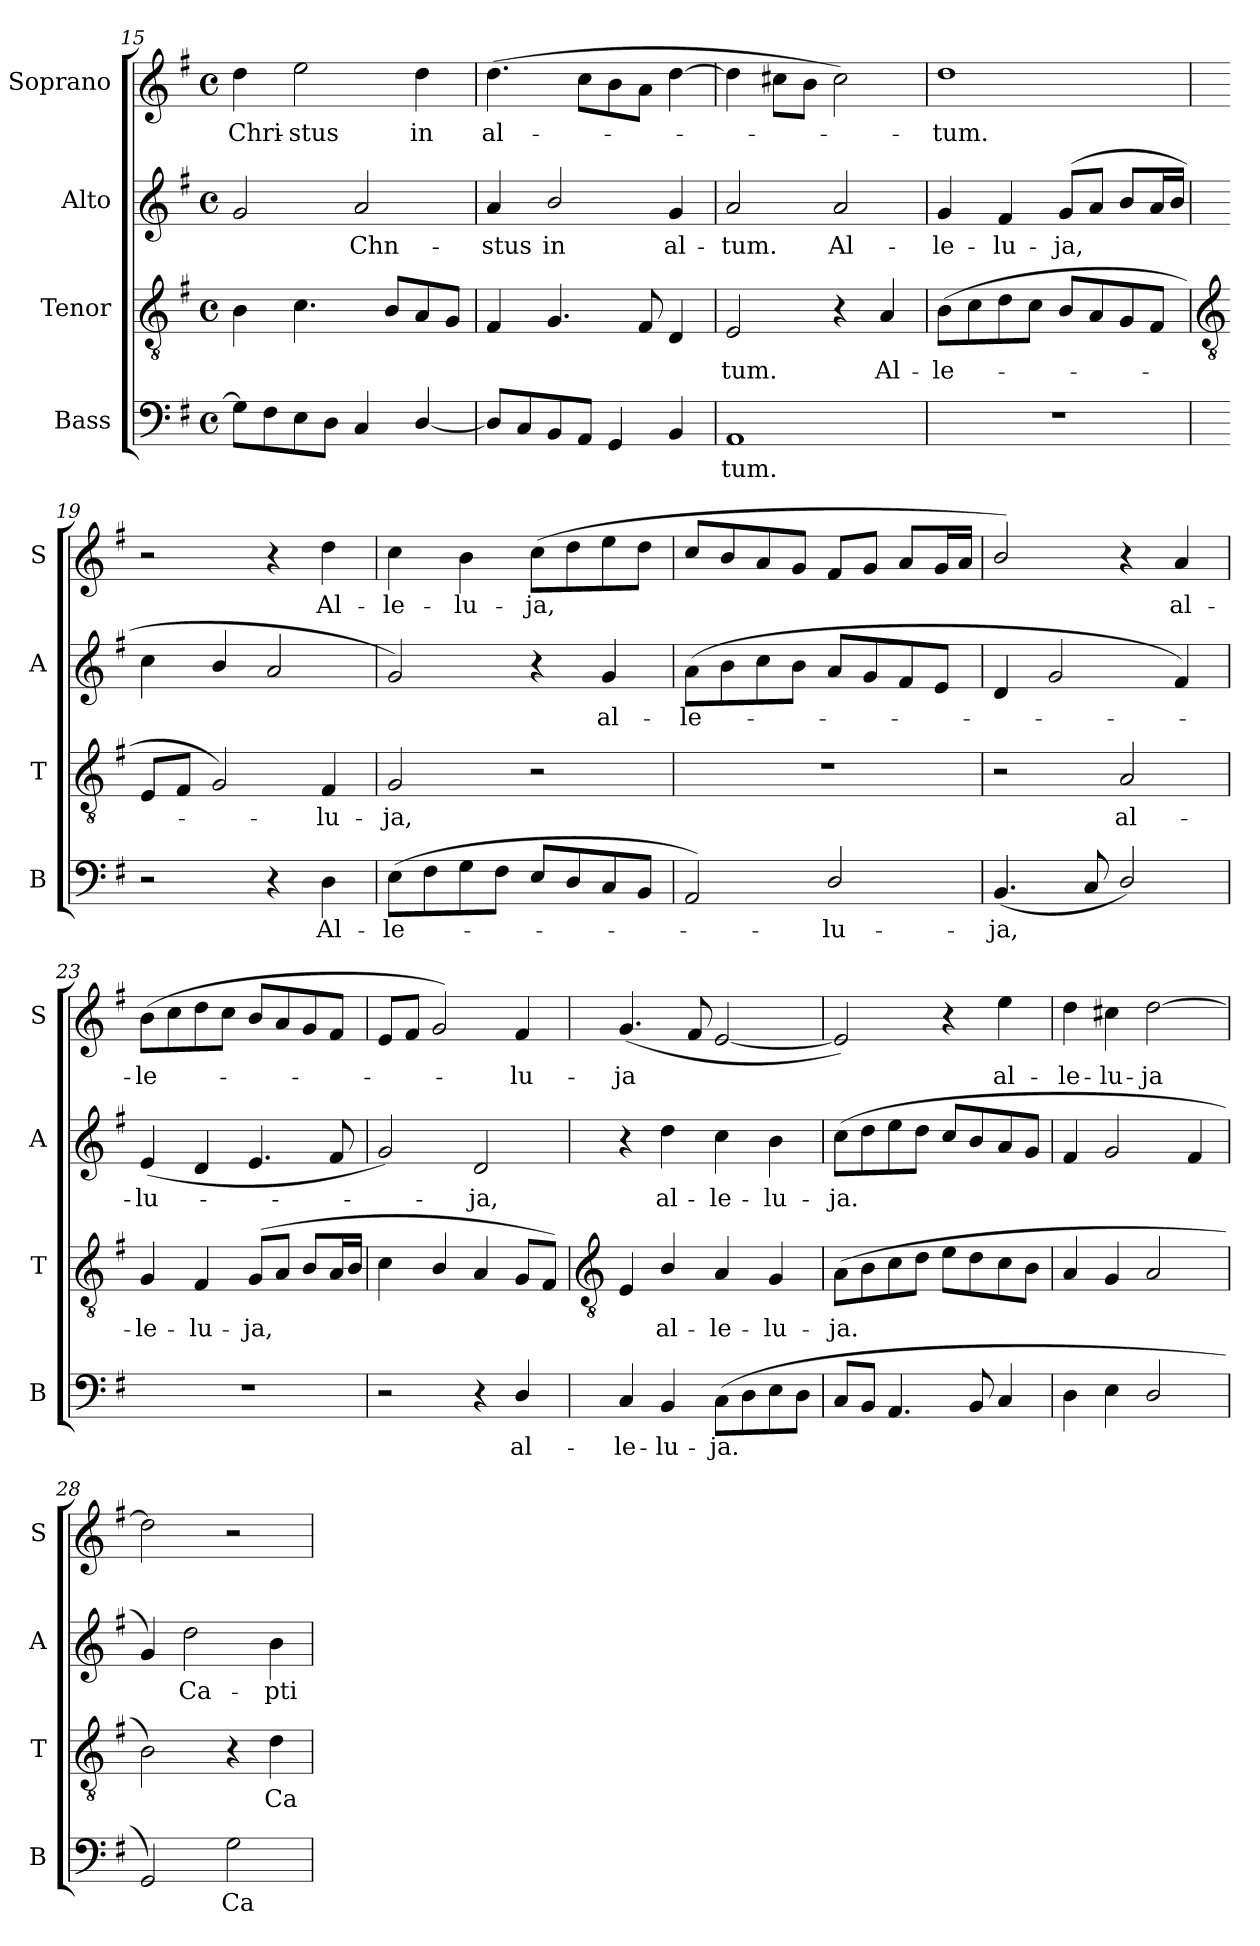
**kern	**text	**kern	**text	**kern	**text	**kern	**text
*part4	*part4	*part3	*part3	*part2	*part2	*part1	*part1
*staff4	*staff4	*staff3	*staff3	*staff2	*staff2	*staff1	*staff1
*I"Bass	*	*I"Tenor	*	*I"Alto	*	*I"Soprano	*
*I'B	*	*I'T	*	*I'A	*	*I'S	*
*clefF4	*	*clefGv2	*	*clefG2	*	*clefG2	*
*k[f#]	*	*k[f#]	*	*k[f#]	*	*k[f#]	*
*G:	*	*G:	*	*G:	*	*G:	*
*M4/4	*	*M4/4	*	*M4/4	*	*M4/4	*
*met(c)	*	*met(c)	*	*met(c)	*	*met(c)	*
=15	=15	=15	=15	=15	=15	=15	=15
!	!	!	!	!	!	!	!LO:LY:b
8GL]	.	4B	.	2g	.	4dd	Chri-
8F#	.	.	.	.	.	.	.
!	!	!	!	!	!	!	!LO:LY:b
8E	.	4.c	.	.	.	2ee	-stus
8DJ	.	.	.	.	.	.	.
!	!	!	!	!	!LO:LY:b	!	!
4C	.	.	.	2a	Chn-	.	.
.	.	8BL	.	.	.	.	.
!	!	!	!	!	!	!	!LO:LY:b
[4D/	.	8A	.	.	.	4dd	in
.	.	8GJ	.	.	.	.	.
=16	=16	=16	=16	=16	=16	=16	=16
!	!	!	!	!	!LO:LY:b	!	!LO:LY:b
8DL]	.	4F#	.	4a	-stus	(>4.dd	al-
8C	.	.	.	.	.	.	.
!	!	!	!	!	!LO:LY:b	!	!
8BB	.	4.G	.	2b/	in	.	.
8AAJ	.	.	.	.	.	8ccL	.
4GG	.	.	.	.	.	8b	.
.	.	8F#	.	.	.	8aJ	.
!	!	!	!	!	!LO:LY:b	!	!
4BB	.	4D	.	4g	al-	[4dd	.
=17	=17	=17	=17	=17	=17	=17	=17
!	!LO:LY:b	!	!LO:LY:b	!	!LO:LY:b	!	!
1AA	tum.	2E	tum.	2a	-tum.	4dd]	.
.	.	.	.	.	.	8cc#XL	.
.	.	.	.	.	.	8bJ	.
!	!	!	!	!	!LO:LY:b	!	!
.	.	4r	.	2a	Al-	2cc#)	.
!	!	!	!LO:LY:b	!	!	!	!
.	.	4A	Al-	.	.	.	.
=18	=18	=18	=18	=18	=18	=18	=18
!	!	!	!LO:LY:b	!	!LO:LY:b	!	!LO:LY:b
1r	.	(<8BL	-le-	4g	-le-	1dd	tum.
.	.	8c	.	.	.	.	.
!	!	!	!	!	!LO:LY:b	!	!
.	.	8d	.	4f#	-lu-	.	.
.	.	8cJ	.	.	.	.	.
!	!	!	!	!	!LO:LY:b	!	!
.	.	8BL	.	(<8gL	-ja,	.	.
.	.	8A	.	8aJ	.	.	.
.	.	8G	.	8bL	.	.	.
.	.	8F#J	.	16aL	.	.	.
.	.	.	.	16bJJ	.	.	.
!!LO:LB:g=z
=19	=19	=19	=19	=19	=19	=19	=19
*	*	*clefGv2	*	*	*	*	*
2r	.	8EL	.	4cc	.	2r	.
.	.	8F#J	.	.	.	.	.
.	.	2G)	.	4b/	.	.	.
4r	.	.	.	2a	.	4r	.
!	!LO:LY:b	!	!LO:LY:b	!	!	!	!LO:LY:b
4D	Al-	4F#	lu-	.	.	4dd	Al-
=20	=20	=20	=20	=20	=20	=20	=20
!	!LO:LY:b	!	!LO:LY:b	!	!	!	!LO:LY:b
(<8EL	-le-	2G	-ja,	2g)	.	4cc	-le-
8F#	.	.	.	.	.	.	.
!	!	!	!	!	!	!	!LO:LY:b
8G	.	.	.	.	.	4b	-lu-
8F#J	.	.	.	.	.	.	.
!	!	!	!	!	!	!	!LO:LY:b
8EL	.	2r	.	4r	.	(>8ccL	-ja,
8D	.	.	.	.	.	8dd	.
!	!	!	!	!	!LO:LY:b	!	!
8C	.	.	.	4g	al-	8ee	.
8BBJ	.	.	.	.	.	8ddJ	.
=21	=21	=21	=21	=21	=21	=21	=21
!	!	!	!	!	!LO:LY:b	!	!
2AA)	.	1r	.	(>8aL	-le-	8ccL	.
.	.	.	.	8b	.	8b	.
.	.	.	.	8cc	.	8a	.
.	.	.	.	8bJ	.	8gJ	.
!	!LO:LY:b	!	!	!	!	!	!
2D/	lu-	.	.	8aL	.	8f#L	.
.	.	.	.	8g	.	8gJ	.
.	.	.	.	8f#	.	8aL	.
.	.	.	.	8eJ	.	16gL	.
.	.	.	.	.	.	16aJJ	.
=22	=22	=22	=22	=22	=22	=22	=22
!	!LO:LY:b	!	!	!	!	!	!
(<4.BB	-ja,	2r	.	4d	.	2b/)	.
.	.	.	.	2g	.	.	.
8C	.	.	.	.	.	.	.
!	!	!	!LO:LY:b	!	!	!	!
2D/)	.	2A	al-	.	.	4r	.
!	!	!	!	!	!	!	!LO:LY:b
.	.	.	.	4f#)	.	4a	al-
=23	=23	=23	=23	=23	=23	=23	=23
!	!	!	!LO:LY:b	!	!LO:LY:b	!	!LO:LY:b
1r	.	4G	-le-	(<4e	lu-	(<8bL	-le-
.	.	.	.	.	.	8cc	.
!	!	!	!LO:LY:b	!	!	!	!
.	.	4F#	-lu-	4d	.	8dd	.
.	.	.	.	.	.	8ccJ	.
!	!	!	!LO:LY:b	!	!	!	!
.	.	(<8GL	-ja,	4.e	.	8bL	.
.	.	8AJ	.	.	.	8a	.
.	.	8BL	.	.	.	8g	.
.	.	16AL	.	8f#	.	8f#J	.
.	.	16BJJ	.	.	.	.	.
=24	=24	=24	=24	=24	=24	=24	=24
2r	.	4c	.	2g)	.	8eL	.
.	.	.	.	.	.	8f#J	.
.	.	4B/	.	.	.	2g)	.
!	!	!	!	!	!LO:LY:b	!	!
4r	.	4A	.	2d	ja,	.	.
!	!LO:LY:b	!	!	!	!	!	!LO:LY:b
4D/	al-	8GL	.	.	.	4f#	lu-
.	.	8F#J)	.	.	.	.	.
!!LO:LB:g=z
=25	=25	=25	=25	=25	=25	=25	=25
*	*	*clefGv2	*	*	*	*	*
!	!LO:LY:b	!	!	!	!	!	!LO:LY:b
4C	-le-	4E	.	4r	.	(<4.g	-ja
!	!LO:LY:b	!	!LO:LY:b	!	!LO:LY:b	!	!
4BB	-lu-	4B/	al-	4dd	al-	.	.
.	.	.	.	.	.	8f#	.
!	!LO:LY:b	!	!LO:LY:b	!	!LO:LY:b	!	!
(>8CL	-ja.	4A	-le-	4cc	-le-	[2e	.
8D	.	.	.	.	.	.	.
!	!	!	!LO:LY:b	!	!LO:LY:b	!	!
8E	.	4G	-lu-	4b	-lu-	.	.
8DJ	.	.	.	.	.	.	.
=26	=26	=26	=26	=26	=26	=26	=26
!	!	!	!LO:LY:b	!	!LO:LY:b	!	!
8CL	.	(>8AL	-ja.	(>8ccL	-ja.	2e])	.
8BBJ	.	8B	.	8dd	.	.	.
4.AA	.	8c	.	8ee	.	.	.
.	.	8dJ	.	8ddJ	.	.	.
.	.	8eL	.	8ccL	.	4r	.
8BB	.	8d	.	8b	.	.	.
!	!	!	!	!	!	!	!LO:LY:b
4C	.	8c	.	8a	.	4ee	al-
.	.	8BJ	.	8gJ	.	.	.
=27	=27	=27	=27	=27	=27	=27	=27
!	!	!	!	!	!	!	!LO:LY:b
4D	.	4A	.	4f#	.	4dd	-le-
!	!	!	!	!	!	!	!LO:LY:b
4E	.	4G	.	2g	.	4cc#X	-lu-
!	!	!	!	!	!	!	!LO:LY:b
2D/	.	2A	.	.	.	[2dd	-ja
.	.	.	.	4f#	.	.	.
=28	=28	=28	=28	=28	=28	=28	=28
2GG)	.	2B)	.	4g)	.	2dd]	.
!	!	!	!	!	!LO:LY:b	!	!
.	.	.	.	2dd	Ca-	.	.
!	!LO:LY:b	!	!	!	!	!	!
2G	Ca-	4r	.	.	.	2r	.
!	!	!	!LO:LY:b	!	!LO:LY:b	!	!
.	.	4d	Ca-	4b	-pti-	.	.
=	=	=	=	=	=	=	=
*-	*-	*-	*-	*-	*-	*-	*-
